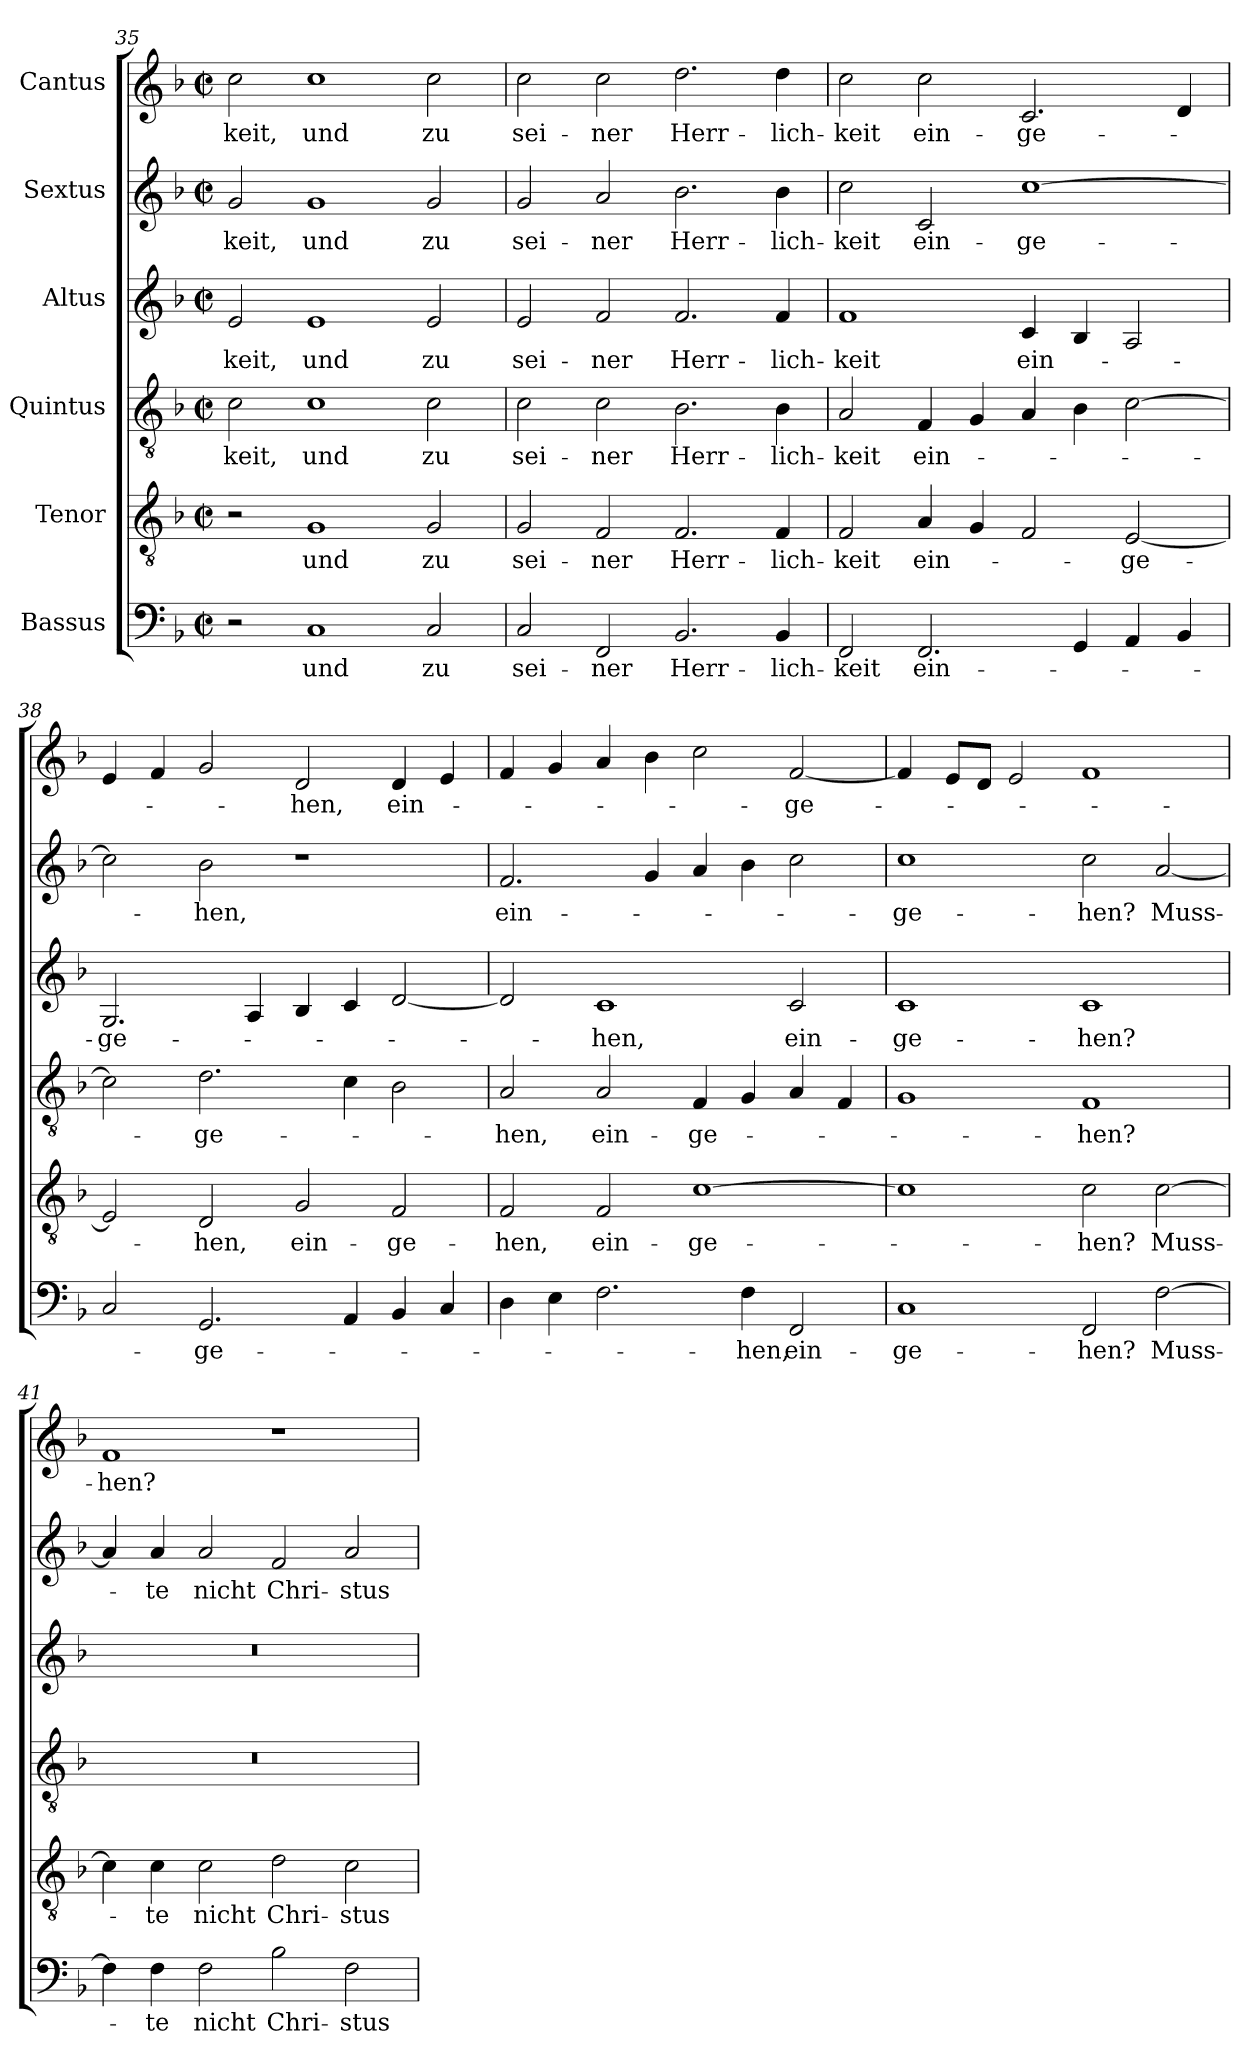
**kern	**text	**kern	**text	**kern	**text	**kern	**text	**kern	**text	**kern	**text
*part6	*part6	*part5	*part5	*part4	*part4	*part3	*part3	*part2	*part2	*part1	*part1
*staff6	*staff6	*staff5	*staff5	*staff4	*staff4	*staff3	*staff3	*staff2	*staff2	*staff1	*staff1
*I"Bassus	*	*I"Tenor	*	*I"Quintus	*	*I"Altus	*	*I"Sextus	*	*I"Cantus	*
!!LO:PB:g=z
*clefF4	*	*clefGv2	*	*clefGv2	*	*clefG2	*	*clefG2	*	*clefG2	*
*k[b-]	*	*k[b-]	*	*k[b-]	*	*k[b-]	*	*k[b-]	*	*k[b-]	*
*M4/2	*	*M4/2	*	*M4/2	*	*M4/2	*	*M4/2	*	*M4/2	*
*met(c|)	*	*met(c|)	*	*met(c|)	*	*met(c|)	*	*met(c|)	*	*met(c|)	*
=35	=35	=35	=35	=35	=35	=35	=35	=35	=35	=35	=35
!	!	!	!	!	!LO:LY:b	!	!LO:LY:b	!	!LO:LY:b	!	!LO:LY:b
2r	.	2r	.	2c\	-keit,	2e/	-keit,	2g/	-keit,	2cc\	-keit,
!	!LO:LY:b	!	!LO:LY:b	!	!LO:LY:b	!	!LO:LY:b	!	!LO:LY:b	!	!LO:LY:b
1C	und	1G	und	1c	und	1e	und	1g	und	1cc	und
!	!LO:LY:b	!	!LO:LY:b	!	!LO:LY:b	!	!LO:LY:b	!	!LO:LY:b	!	!LO:LY:b
2C/	zu	2G/	zu	2c\	zu	2e/	zu	2g/	zu	2cc\	zu
=36	=36	=36	=36	=36	=36	=36	=36	=36	=36	=36	=36
!	!LO:LY:b	!	!LO:LY:b	!	!LO:LY:b	!	!LO:LY:b	!	!LO:LY:b	!	!LO:LY:b
2C/	sei-	2G/	sei-	2c\	sei-	2e/	sei-	2g/	sei-	2cc\	sei-
!	!LO:LY:b	!	!LO:LY:b	!	!LO:LY:b	!	!LO:LY:b	!	!LO:LY:b	!	!LO:LY:b
2FF/	-ner	2F/	-ner	2c\	-ner	2f/	-ner	2a/	-ner	2cc\	-ner
!	!LO:LY:b	!	!LO:LY:b	!	!LO:LY:b	!	!LO:LY:b	!	!LO:LY:b	!	!LO:LY:b
2.BB-/	Herr-	2.F/	Herr-	2.B-\	Herr-	2.f/	Herr-	2.b-\	Herr-	2.dd\	Herr-
!	!LO:LY:b	!	!LO:LY:b	!	!LO:LY:b	!	!LO:LY:b	!	!LO:LY:b	!	!LO:LY:b
4BB-/	-lich-	4F/	-lich-	4B-\	-lich-	4f/	-lich-	4b-\	-lich-	4dd\	-lich-
=37	=37	=37	=37	=37	=37	=37	=37	=37	=37	=37	=37
!	!LO:LY:b	!	!LO:LY:b	!	!LO:LY:b	!	!LO:LY:b	!	!LO:LY:b	!	!LO:LY:b
2FF/	-keit	2F/	-keit	2A/	-keit	1f	-keit	2cc\	-keit	2cc\	-keit
!	!LO:LY:b	!	!LO:LY:b	!	!LO:LY:b	!	!	!	!LO:LY:b	!	!LO:LY:b
2.FF/	ein-	4A/	ein-	4F/	ein-	.	.	2c/	ein-	2cc\	ein-
.	.	4G/	.	4G/	.	.	.	.	.	.	.
!	!	!	!	!	!	!	!LO:LY:b	!	!LO:LY:b	!	!LO:LY:b
.	.	2F/	.	4A/	.	4c/	ein-	[1cc	-ge-	2.c/	-ge-
4GG/	.	.	.	4B-\	.	4B-/	.	.	.	.	.
!	!	!	!LO:LY:b	!	!	!	!	!	!	!	!
4AA/	.	[2E/	ge-	[2c\	.	2A/	.	.	.	.	.
4BB-/	.	.	.	.	.	.	.	.	.	4d/	.
=38	=38	=38	=38	=38	=38	=38	=38	=38	=38	=38	=38
!	!	!	!	!	!	!	!LO:LY:b	!	!	!	!
2C/	.	2E/]	.	2c\]	.	2.G/	-ge-	2cc\]	.	4e/	.
.	.	.	.	.	.	.	.	.	.	4f/	.
!	!LO:LY:b	!	!LO:LY:b	!	!LO:LY:b	!	!	!	!LO:LY:b	!	!
2.GG/	-ge-	2D/	-hen,	2.d\	-ge-	.	.	2b-\	-hen,	2g/	.
.	.	.	.	.	.	4A/	.	.	.	.	.
!	!	!	!LO:LY:b	!	!	!	!	!	!	!	!LO:LY:b
.	.	2G/	ein-	.	.	4B-/	.	1r	.	2d/	-hen,
4AA/	.	.	.	4c\	.	4c/	.	.	.	.	.
!	!	!	!LO:LY:b	!	!	!	!	!	!	!	!LO:LY:b
4BB-/	.	2F/	-ge-	2B-\	.	[2d/	.	.	.	4d/	ein-
4C/	.	.	.	.	.	.	.	.	.	4e/	.
!!LO:LB:g=z
=39	=39	=39	=39	=39	=39	=39	=39	=39	=39	=39	=39
!	!	!	!LO:LY:b	!	!LO:LY:b	!	!	!	!LO:LY:b	!	!
4D\	.	2F/	-hen,	2A/	hen,	2d/]	.	2.f/	ein-	4f/	.
4E\	.	.	.	.	.	.	.	.	.	4g/	.
!	!	!	!LO:LY:b	!	!LO:LY:b	!	!LO:LY:b	!	!	!	!
2.F\	.	2F/	ein-	2A/	ein-	1c	-hen,	.	.	4a/	.
.	.	.	.	.	.	.	.	4g/	.	4b-\	.
!	!	!	!LO:LY:b	!	!LO:LY:b	!	!	!	!	!	!
.	.	[1c	-ge-	4F/	-ge-	.	.	4a/	.	2cc\	.
!	!LO:LY:b	!	!	!	!	!	!	!	!	!	!
4F\	-hen,	.	.	4G/	.	.	.	4b-\	.	.	.
!	!LO:LY:b	!	!	!	!	!	!LO:LY:b	!	!	!	!LO:LY:b
2FF/	ein-	.	.	4A/	.	2c/	ein-	2cc\	.	[2f/	-ge-
.	.	.	.	4F/	.	.	.	.	.	.	.
=40	=40	=40	=40	=40	=40	=40	=40	=40	=40	=40	=40
!	!LO:LY:b	!	!	!	!	!	!LO:LY:b	!	!LO:LY:b	!	!
1C	-ge-	1c]	.	1G	.	1c	-ge-	1cc	-ge-	4f/]	.
.	.	.	.	.	.	.	.	.	.	8e/L	.
.	.	.	.	.	.	.	.	.	.	8d/J	.
.	.	.	.	.	.	.	.	.	.	2e/	.
!	!LO:LY:b	!	!LO:LY:b	!	!LO:LY:b	!	!LO:LY:b	!	!LO:LY:b	!	!
2FF/	-hen?	2c\	-hen?	1F	-hen?	1c	-hen?	2cc\	-hen?	1f	.
!	!LO:LY:b	!	!LO:LY:b	!	!	!	!	!	!LO:LY:b	!	!
[2F\	Muss-	[2c\	Muss-	.	.	.	.	[2a/	Muss-	.	.
=41	=41	=41	=41	=41	=41	=41	=41	=41	=41	=41	=41
!	!	!	!	!	!	!	!	!	!	!	!LO:LY:b
4F\]	.	4c\]	.	0r	.	0r	.	4a/]	.	1f	hen?
!	!LO:LY:b	!	!LO:LY:b	!	!	!	!	!	!LO:LY:b	!	!
4F\	-te	4c\	-te	.	.	.	.	4a/	te	.	.
!	!LO:LY:b	!	!LO:LY:b	!	!	!	!	!	!LO:LY:b	!	!
2F\	nicht	2c\	nicht	.	.	.	.	2a/	nicht	.	.
!	!LO:LY:b	!	!LO:LY:b	!	!	!	!	!	!LO:LY:b	!	!
2B-\	Chri-	2d\	Chri-	.	.	.	.	2f/	Chri-	1r	.
!	!LO:LY:b	!	!LO:LY:b	!	!	!	!	!	!LO:LY:b	!	!
2F\	-stus	2c\	-stus	.	.	.	.	2a/	-stus	.	.
=	=	=	=	=	=	=	=	=	=	=	=
*-	*-	*-	*-	*-	*-	*-	*-	*-	*-	*-	*-
